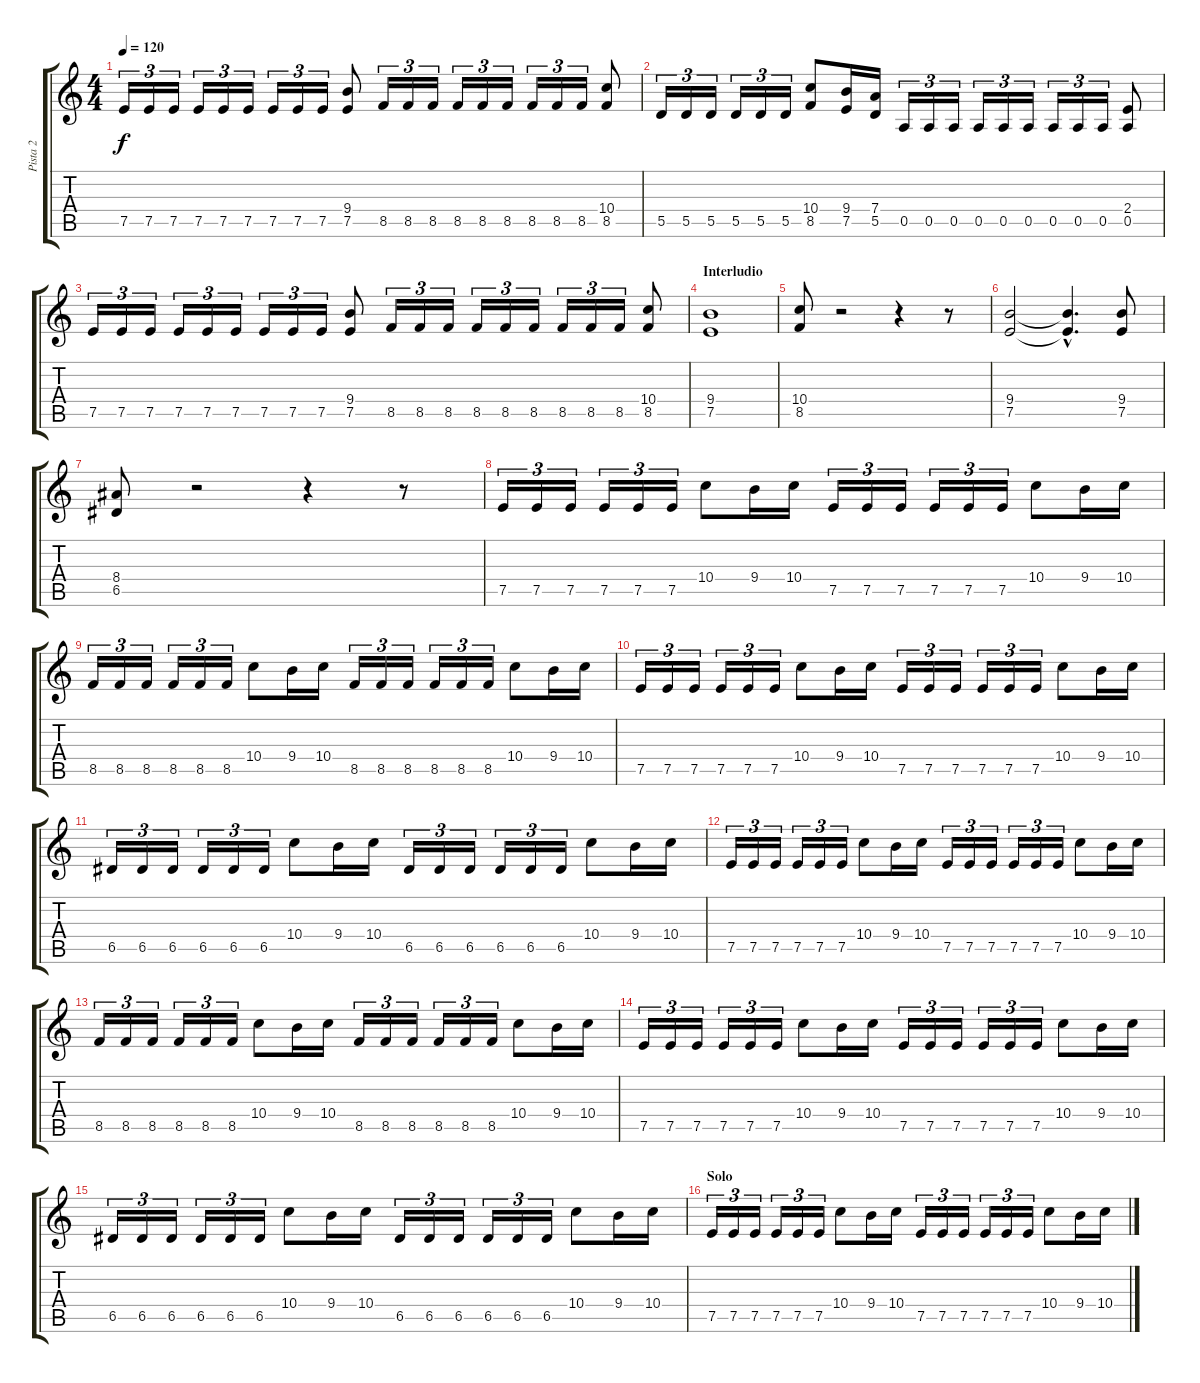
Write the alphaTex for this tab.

\track ("Pista 2" "Pista 2") {instrument distortionguitar}
\staff {score tabs}
\tuning (E4 B3 G3 D3 A2 E2) {hide}
\ts (4 4)
\tempo 120
\clef g2
\ks c
7.5.16{tu (3 2) dy f} 7.5.16{tu (3 2)} 7.5.16{tu (3 2)} 7.5.16{tu (3 2)} 7.5.16{tu (3 2)} 7.5.16{tu (3 2)} 7.5.16{tu (3 2)} 7.5.16{tu (3 2)} 7.5.16{tu (3 2)} (9.4 7.5).8 8.5.16{tu (3 2)} 8.5.16{tu (3 2)} 8.5.16{tu (3 2)} 8.5.16{tu (3 2)} 8.5.16{tu (3 2)} 8.5.16{tu (3 2)} 8.5.16{tu (3 2)} 8.5.16{tu (3 2)} 8.5.16{tu (3 2)} (10.4 8.5).8 |
5.5.16{tu (3 2)} 5.5.16{tu (3 2)} 5.5.16{tu (3 2)} 5.5.16{tu (3 2)} 5.5.16{tu (3 2)} 5.5.16{tu (3 2)} (10.4 8.5).8 (9.4 7.5).16 (7.4 5.5).16 0.5.16{tu (3 2)} 0.5.16{tu (3 2)} 0.5.16{tu (3 2)} 0.5.16{tu (3 2)} 0.5.16{tu (3 2)} 0.5.16{tu (3 2)} 0.5.16{tu (3 2)} 0.5.16{tu (3 2)} 0.5.16{tu (3 2)} (2.4 0.5).8 |
7.5.16{tu (3 2)} 7.5.16{tu (3 2)} 7.5.16{tu (3 2)} 7.5.16{tu (3 2)} 7.5.16{tu (3 2)} 7.5.16{tu (3 2)} 7.5.16{tu (3 2)} 7.5.16{tu (3 2)} 7.5.16{tu (3 2)} (9.4 7.5).8 8.5.16{tu (3 2)} 8.5.16{tu (3 2)} 8.5.16{tu (3 2)} 8.5.16{tu (3 2)} 8.5.16{tu (3 2)} 8.5.16{tu (3 2)} 8.5.16{tu (3 2)} 8.5.16{tu (3 2)} 8.5.16{tu (3 2)} (10.4 8.5).8 |
\section ("" "Interludio")
(9.4 7.5).1 |
(10.4 8.5).8 r.2 r.4 r.8 |
(9.4 7.5).2 (9.4{hac t} 7.5{hac t}).4{d} (9.4 7.5).8 |
(8.4 6.5).8 r.2 r.4 r.8 |
7.5.16{tu (3 2)} 7.5.16{tu (3 2)} 7.5.16{tu (3 2)} 7.5.16{tu (3 2)} 7.5.16{tu (3 2)} 7.5.16{tu (3 2)} 10.4.8 9.4.16 10.4.16 7.5.16{tu (3 2)} 7.5.16{tu (3 2)} 7.5.16{tu (3 2)} 7.5.16{tu (3 2)} 7.5.16{tu (3 2)} 7.5.16{tu (3 2)} 10.4.8 9.4.16 10.4.16 |
8.5.16{tu (3 2)} 8.5.16{tu (3 2)} 8.5.16{tu (3 2)} 8.5.16{tu (3 2)} 8.5.16{tu (3 2)} 8.5.16{tu (3 2)} 10.4.8 9.4.16 10.4.16 8.5.16{tu (3 2)} 8.5.16{tu (3 2)} 8.5.16{tu (3 2)} 8.5.16{tu (3 2)} 8.5.16{tu (3 2)} 8.5.16{tu (3 2)} 10.4.8 9.4.16 10.4.16 |
7.5.16{tu (3 2)} 7.5.16{tu (3 2)} 7.5.16{tu (3 2)} 7.5.16{tu (3 2)} 7.5.16{tu (3 2)} 7.5.16{tu (3 2)} 10.4.8 9.4.16 10.4.16 7.5.16{tu (3 2)} 7.5.16{tu (3 2)} 7.5.16{tu (3 2)} 7.5.16{tu (3 2)} 7.5.16{tu (3 2)} 7.5.16{tu (3 2)} 10.4.8 9.4.16 10.4.16 |
6.5.16{tu (3 2)} 6.5.16{tu (3 2)} 6.5.16{tu (3 2)} 6.5.16{tu (3 2)} 6.5.16{tu (3 2)} 6.5.16{tu (3 2)} 10.4.8 9.4.16 10.4.16 6.5.16{tu (3 2)} 6.5.16{tu (3 2)} 6.5.16{tu (3 2)} 6.5.16{tu (3 2)} 6.5.16{tu (3 2)} 6.5.16{tu (3 2)} 10.4.8 9.4.16 10.4.16 |
7.5.16{tu (3 2)} 7.5.16{tu (3 2)} 7.5.16{tu (3 2)} 7.5.16{tu (3 2)} 7.5.16{tu (3 2)} 7.5.16{tu (3 2)} 10.4.8 9.4.16 10.4.16 7.5.16{tu (3 2)} 7.5.16{tu (3 2)} 7.5.16{tu (3 2)} 7.5.16{tu (3 2)} 7.5.16{tu (3 2)} 7.5.16{tu (3 2)} 10.4.8 9.4.16 10.4.16 |
8.5.16{tu (3 2)} 8.5.16{tu (3 2)} 8.5.16{tu (3 2)} 8.5.16{tu (3 2)} 8.5.16{tu (3 2)} 8.5.16{tu (3 2)} 10.4.8 9.4.16 10.4.16 8.5.16{tu (3 2)} 8.5.16{tu (3 2)} 8.5.16{tu (3 2)} 8.5.16{tu (3 2)} 8.5.16{tu (3 2)} 8.5.16{tu (3 2)} 10.4.8 9.4.16 10.4.16 |
7.5.16{tu (3 2)} 7.5.16{tu (3 2)} 7.5.16{tu (3 2)} 7.5.16{tu (3 2)} 7.5.16{tu (3 2)} 7.5.16{tu (3 2)} 10.4.8 9.4.16 10.4.16 7.5.16{tu (3 2)} 7.5.16{tu (3 2)} 7.5.16{tu (3 2)} 7.5.16{tu (3 2)} 7.5.16{tu (3 2)} 7.5.16{tu (3 2)} 10.4.8 9.4.16 10.4.16 |
6.5.16{tu (3 2)} 6.5.16{tu (3 2)} 6.5.16{tu (3 2)} 6.5.16{tu (3 2)} 6.5.16{tu (3 2)} 6.5.16{tu (3 2)} 10.4.8 9.4.16 10.4.16 6.5.16{tu (3 2)} 6.5.16{tu (3 2)} 6.5.16{tu (3 2)} 6.5.16{tu (3 2)} 6.5.16{tu (3 2)} 6.5.16{tu (3 2)} 10.4.8 9.4.16 10.4.16 |
\section ("" "Solo")
7.5.16{tu (3 2)} 7.5.16{tu (3 2)} 7.5.16{tu (3 2)} 7.5.16{tu (3 2)} 7.5.16{tu (3 2)} 7.5.16{tu (3 2)} 10.4.8 9.4.16 10.4.16 7.5.16{tu (3 2)} 7.5.16{tu (3 2)} 7.5.16{tu (3 2)} 7.5.16{tu (3 2)} 7.5.16{tu (3 2)} 7.5.16{tu (3 2)} 10.4.8 9.4.16 10.4.16
